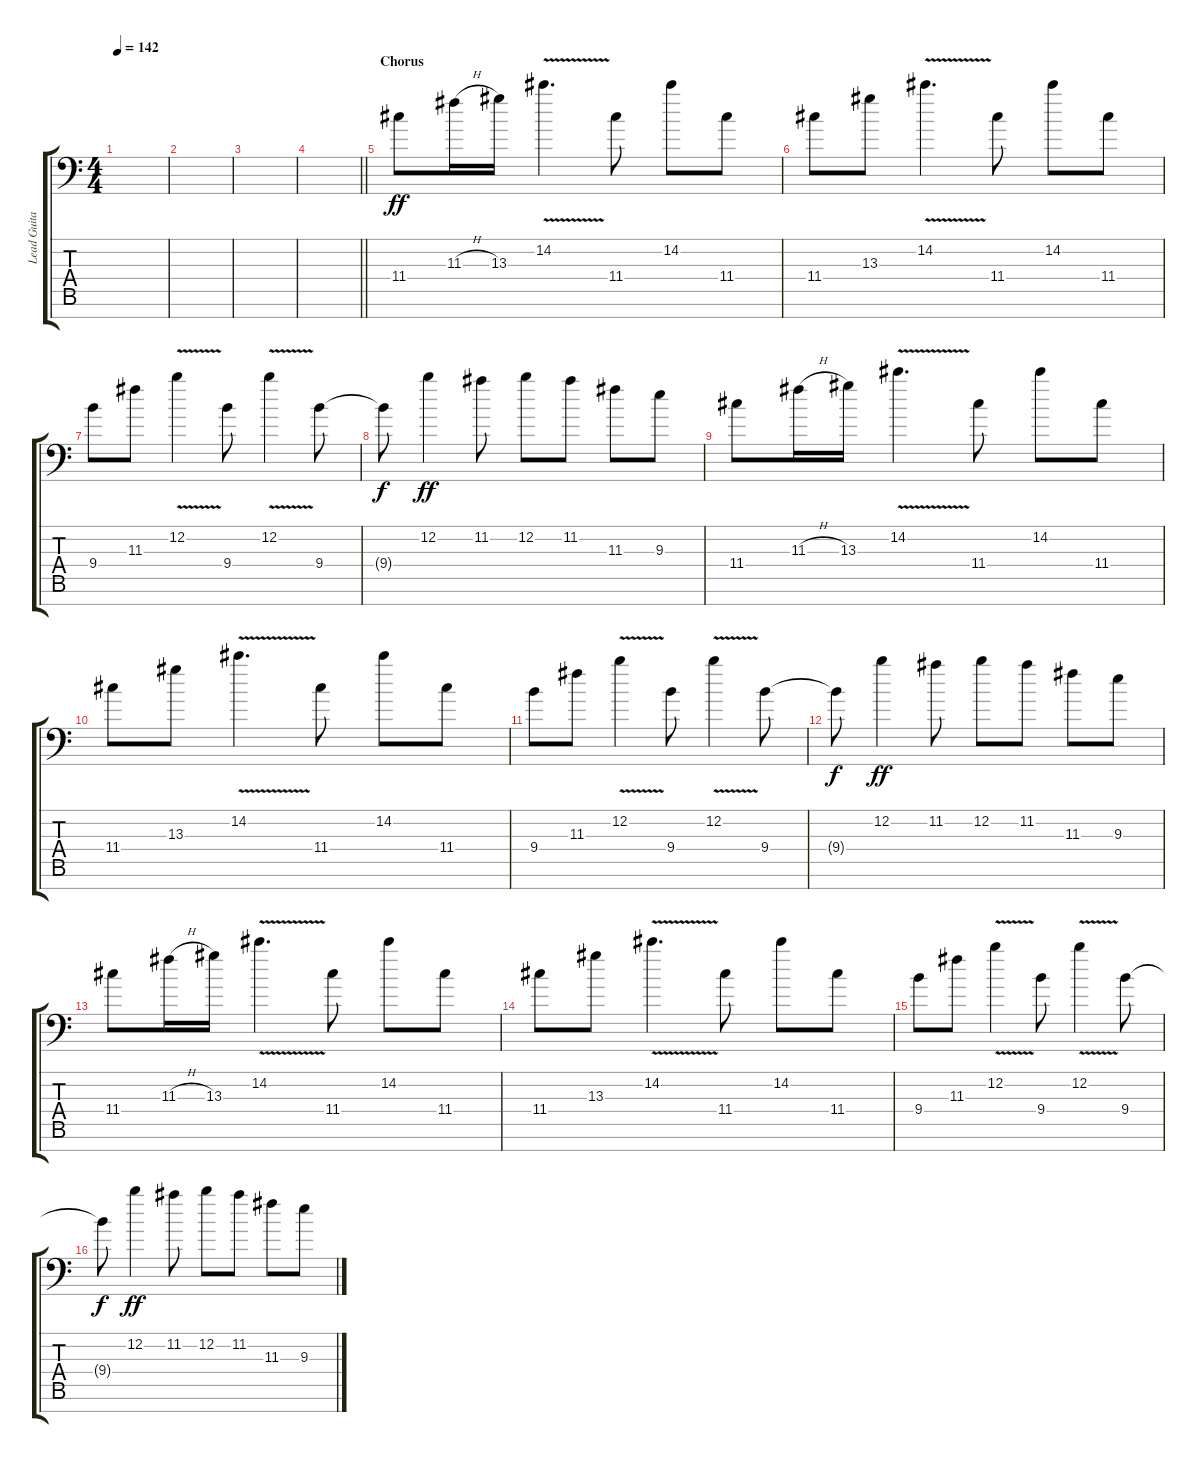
\track ("Lead Guitar" "Lead Guita") {instrument distortionguitar}
\staff {score tabs}
\tuning (E4 B3 G3 D3 A2 E2 C-1) {hide}
\ts (4 4)
\tempo 142
\clef f4
\ks c
|
|
|
\barLineRight lightlight
|
\section ("" "Chorus")
11.4.8{dy ff} 11.3{h}.16 13.3.16 14.2{v}.4{d} 11.4.8 14.2.8 11.4.8 |
11.4.8 13.3.8 14.2{v}.4{d} 11.4.8 14.2.8 11.4.8 |
9.4.8 11.3.8 12.2{v}.4 9.4.8 12.2{v}.4 9.4.8 |
9.4{t}.8{dy f} 12.2.4{dy ff} 11.2.8 12.2.8 11.2.8 11.3.8 9.3.8 |
11.4.8 11.3{h}.16 13.3.16 14.2{v}.4{d} 11.4.8 14.2.8 11.4.8 |
11.4.8 13.3.8 14.2{v}.4{d} 11.4.8 14.2.8 11.4.8 |
9.4.8 11.3.8 12.2{v}.4 9.4.8 12.2{v}.4 9.4.8 |
9.4{t}.8{dy f} 12.2.4{dy ff} 11.2.8 12.2.8 11.2.8 11.3.8 9.3.8 |
11.4.8 11.3{h}.16 13.3.16 14.2{v}.4{d} 11.4.8 14.2.8 11.4.8 |
11.4.8 13.3.8 14.2{v}.4{d} 11.4.8 14.2.8 11.4.8 |
9.4.8 11.3.8 12.2{v}.4 9.4.8 12.2{v}.4 9.4.8 |
9.4{t}.8{dy f} 12.2.4{dy ff} 11.2.8 12.2.8 11.2.8 11.3.8 9.3.8
